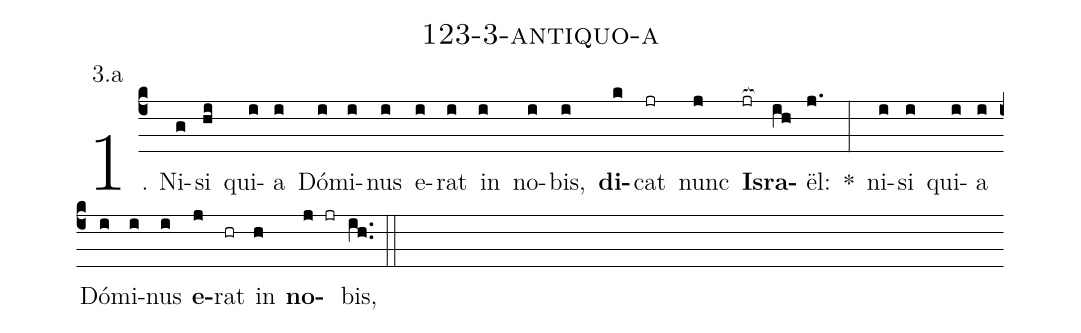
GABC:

name: 123-3-antiquo-a;
annotation: 3.a;
%%
(c4)1. Ni(g)si(hi) qui(i)a(i) Dó(i)mi(i)nus(i) e(i)rat(i) in(i) no(i)bis,(i) <b>di</b>(k)cat(jr) nunc(j) <b>Is</b>(jr[ocb:1{])<b>ra</b>(ih[ocb:0}])ël:(j.) *(:) ni(i)si(i) qui(i)a(i) Dó(i)mi(i)nus(i) <b>e</b>(j)rat(hr) in(h) <b>no</b>(j jr)bis,(ih..) (::)
